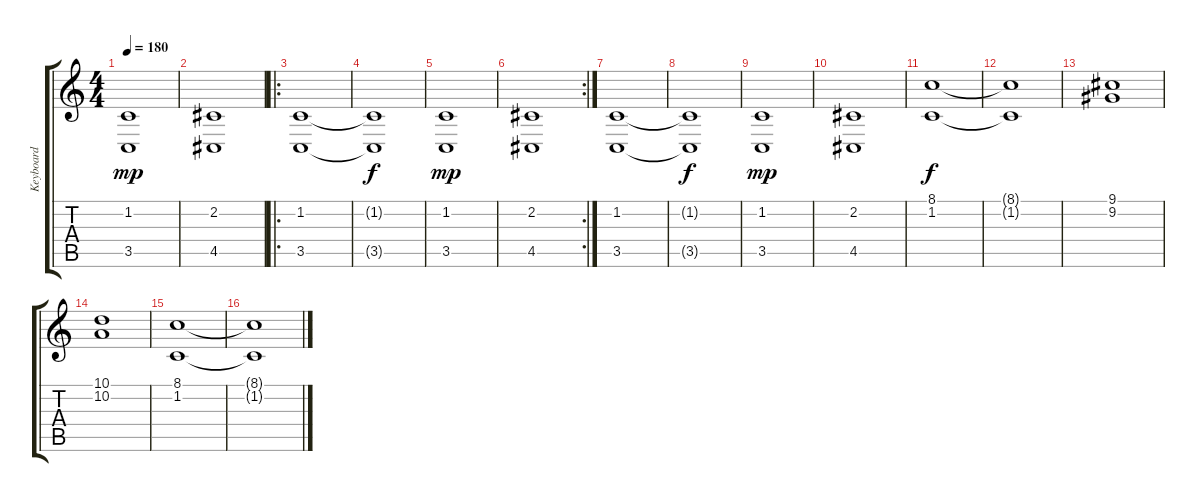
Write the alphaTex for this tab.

\track ("Keyboard" "Keyboard") {instrument pad4choir}
\staff {score tabs}
\tuning (E4 B3 G3 D3 A2 D2) {hide}
\ts (4 4)
\tempo 180
\clef g2
\ks c
(1.2 3.5).1{dy mp} |
(2.2 4.5).1 |
\ro
(1.2 3.5).1 |
(1.2{t} 3.5{t}).1{dy f} |
(1.2 3.5).1{dy mp} |
\rc 2
(2.2 4.5).1 |
(1.2 3.5).1 |
(1.2{t} 3.5{t}).1{dy f} |
(1.2 3.5).1{dy mp} |
(2.2 4.5).1 |
(8.1 1.2).1{dy f} |
(8.1{t} 1.2{t}).1 |
(9.1 9.2).1 |
(10.1 10.2).1 |
(8.1 1.2).1 |
(8.1{t} 1.2{t}).1
